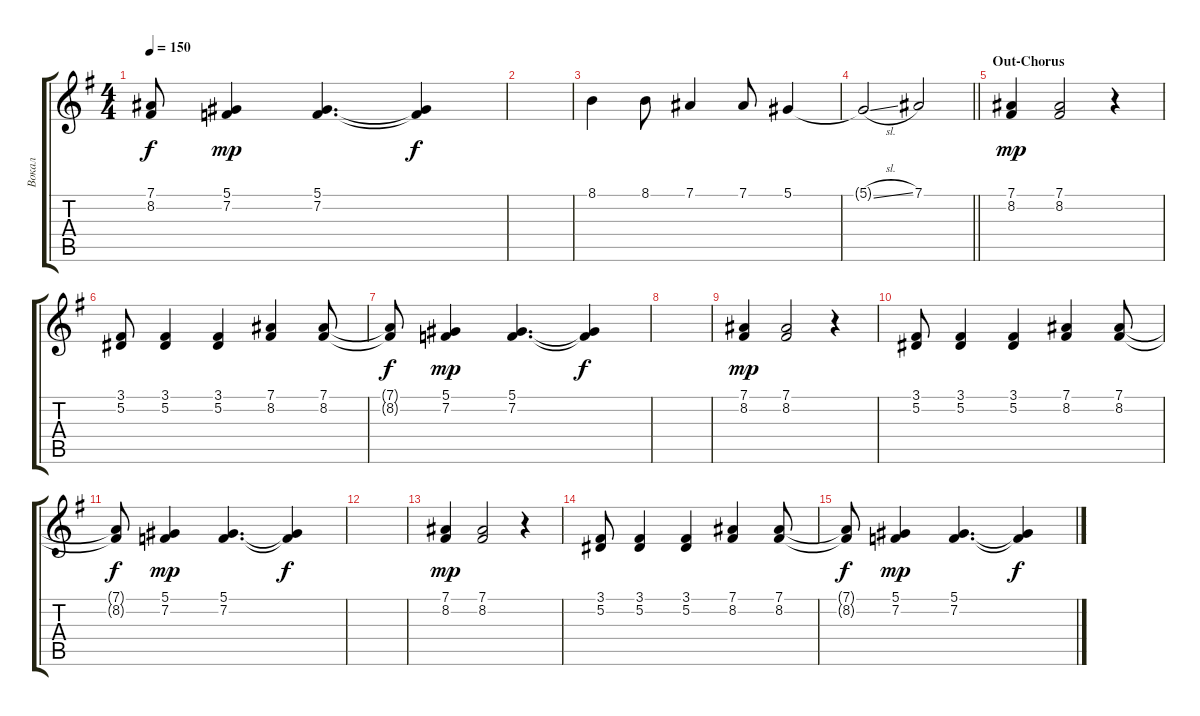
\track ("Вокал" "Вокал") {instrument trumpet}
\staff {score tabs}
\tuning (Eb4 Bb3 Gb3 Db3 Ab2 Eb2) {hide}
\ts (4 4)
\tempo 150
\clef g2
\ks eminor
(7.1{t} 8.2{t}).8{dy f} (5.1 7.2).4{dy mp} (5.1 7.2).4{d} (5.1{t} 7.2{t}).4{dy f} |
|
8.1.4 8.1.8 7.1.4 7.1.8 5.1.4 |
\barLineRight lightlight
5.1{sl t}.2 7.1.2 |
\section ("" "Out-Chorus")
(7.1 8.2).4{dy mp} (7.1 8.2).2 r.4 |
(3.1 5.2).8 (3.1 5.2).4 (3.1 5.2).4 (7.1 8.2).4 (7.1 8.2).8 |
(7.1{t} 8.2{t}).8{dy f} (5.1 7.2).4{dy mp} (5.1 7.2).4{d} (5.1{t} 7.2{t}).4{dy f} |
|
(7.1 8.2).4{dy mp} (7.1 8.2).2 r.4 |
(3.1 5.2).8 (3.1 5.2).4 (3.1 5.2).4 (7.1 8.2).4 (7.1 8.2).8 |
(7.1{t} 8.2{t}).8{dy f} (5.1 7.2).4{dy mp} (5.1 7.2).4{d} (5.1{t} 7.2{t}).4{dy f} |
|
(7.1 8.2).4{dy mp} (7.1 8.2).2 r.4 |
(3.1 5.2).8 (3.1 5.2).4 (3.1 5.2).4 (7.1 8.2).4 (7.1 8.2).8 |
(7.1{t} 8.2{t}).8{dy f} (5.1 7.2).4{dy mp} (5.1 7.2).4{d} (5.1{t} 7.2{t}).4{dy f}
